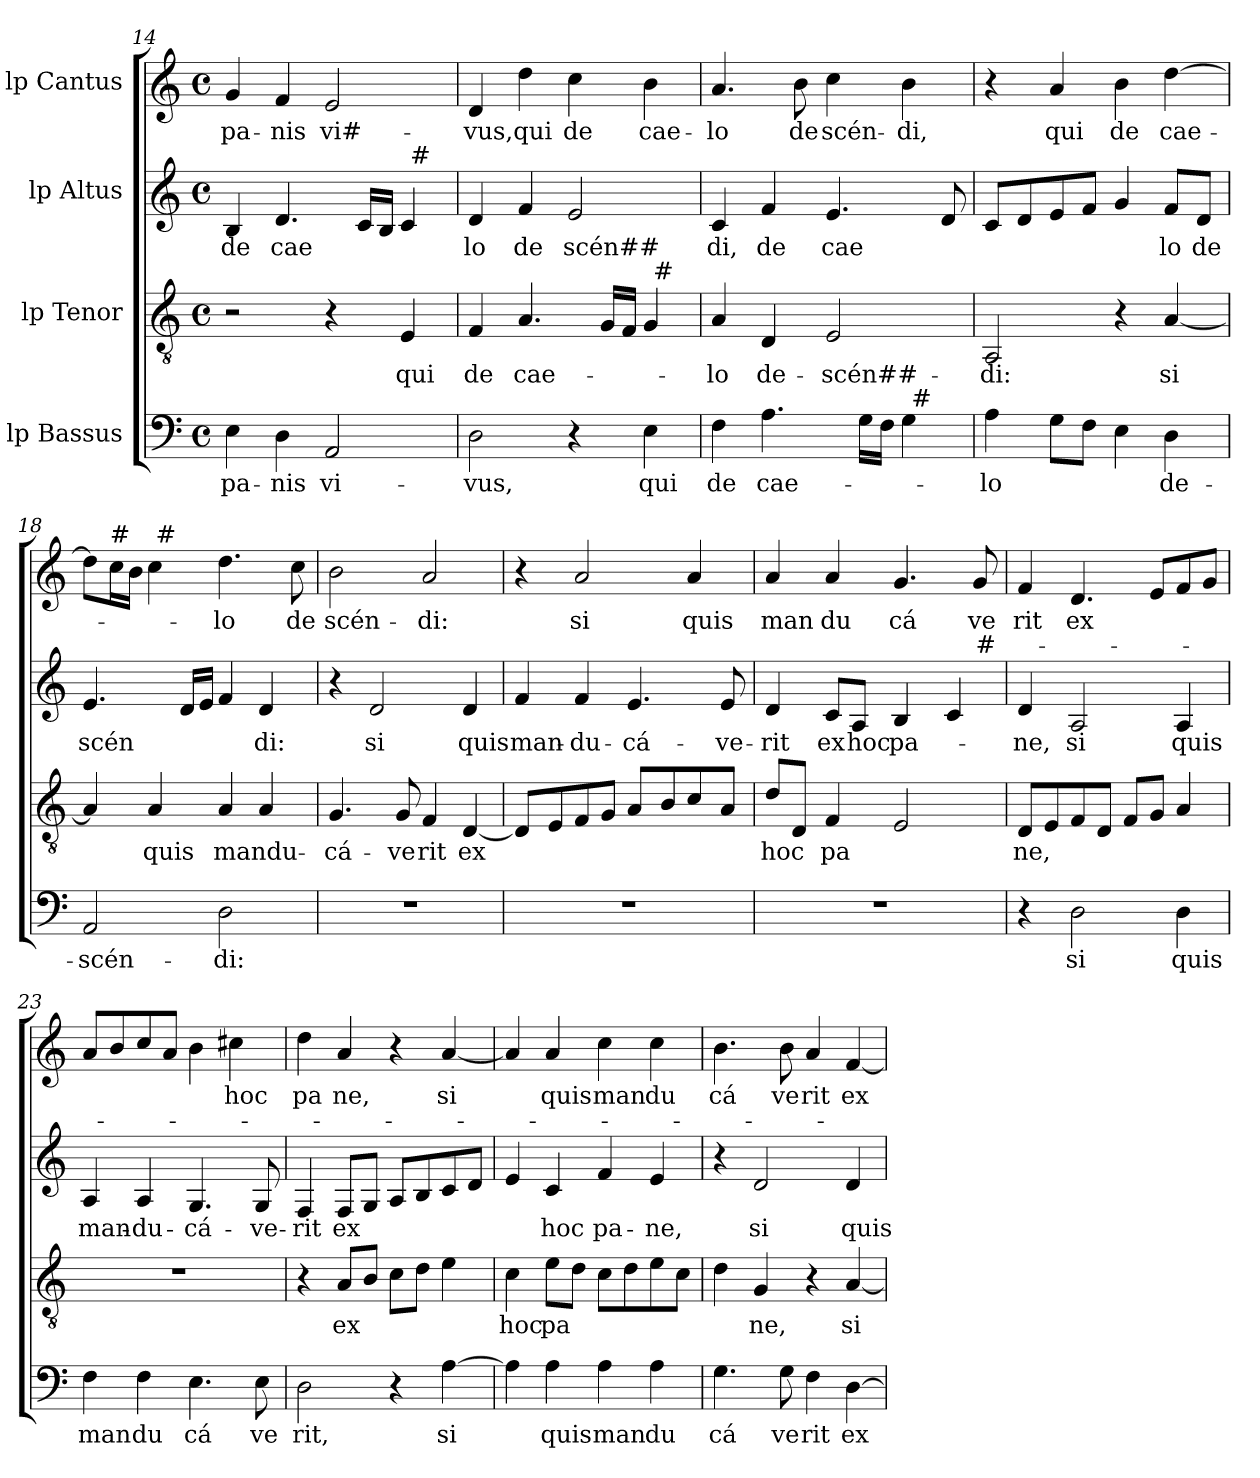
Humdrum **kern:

**kern	**text	**kern	**text	**kern	**text	**kern	**text	**text
*part4	*part4	*part3	*part3	*part2	*part2	*part1	*part1	*part1
*staff4	*staff4	*staff3	*staff3	*staff2	*staff2	*staff1	*staff1	*staff1
*I"lp Bassus	*	*I"lp Tenor	*	*I"lp Altus	*	*I"lp Cantus	*	*
*clefF4	*	*clefGv2	*	*clefG2	*	*clefG2	*	*
*M4/4	*	*M4/4	*	*M4/4	*	*M4/4	*	*
*met(c)	*	*met(c)	*	*met(c)	*	*met(c)	*	*
=14	=14	=14	=14	=14	=14	=14	=14	=14
!	!LO:LY:b:cj	!	!	!	!LO:LY:b:cj	!	!LO:LY:b:cj	!
*	*	*	*	*^	*	*	*	*
4E\	pa-	2r	.	4B/	2ryy	de	4g/	pa-	.
!	!LO:LY:b:cj	!	!	!	!	!LO:LY:b	!	!LO:LY:b:cj	!
4D\	-nis	.	.	4.d/	.	cae	4f/	-nis	.
!	!LO:LY:b:cj	!	!	!	!	!	!	!LO:LY:b:cj	!
2AA/	vi-	4r	.	.	4ryy	.	2e/	vi#-	.
.	.	.	.	16c/L	.	.	.	.	.
.	.	.	.	16B/J	.	.	.	.	.
!	!	!	!LO:LY:b:cj	!	!	!	!	!	!
.	.	4E/	qui	4c/	64ryy	.	.	.	.
!	!	!	!	!	!LO:TX:a:t=#	!	!	!	!
.	.	.	.	.	8...ryy	.	.	.	.
=15	=15	=15	=15	=15	=15	=15	=15	=15	=15
!	!LO:LY:b:cj	!	!LO:LY:b:cj	!	!	!LO:LY:b:cj	!	!LO:LY:b:cj	!
*	*	*^	*	*v	*v	*	*	*	*
2D\	-vus,	4F/	2ryy	de	4d/	lo	4d/	-vus,	.
!	!	!	!	!LO:LY:b	!	!LO:LY:b:cj	!	!LO:LY:b:cj	!
.	.	4.A/	.	cae-	4f/	de	4dd\	qui	.
!	!	!	!	!	!	!LO:LY:b:cj	!	!LO:LY:b:cj	!
4r	.	.	4ryy	.	2e/	scén##	4cc\	de	.
.	.	16G/L	.	.	.	.	.	.	.
.	.	16F/J	.	.	.	.	.	.	.
!	!LO:LY:b:cj	!	!	!	!	!	!	!LO:LY:b:cj	!
4E\	qui	4G/	64ryy	.	.	.	4b\	cae-	.
!	!	!	!LO:TX:a:t=#	!	!	!	!	!	!
.	.	.	8...ryy	.	.	.	.	.	.
=16	=16	=16	=16	=16	=16	=16	=16	=16	=16
!	!LO:LY:b:cj	!	!	!LO:LY:b:cj	!	!LO:LY:b:cj	!	!LO:LY:b:cj	!
*^	*	*v	*v	*	*	*	*	*	*
4F\	2ryy	de	4A/	-lo	4c/	di,	4.a/	-lo	.
!	!	!LO:LY:b	!	!LO:LY:b:cj	!	!LO:LY:b:cj	!	!	!
4.A\	.	cae-	4D/	de-	4f/	de	.	.	.
!	!	!	!	!	!	!	!	!LO:LY:b:cj	!
.	.	.	.	.	.	.	8b\	de	.
!	!	!	!	!LO:LY:b:cj	!	!LO:LY:b	!	!LO:LY:b:cj	!
.	4ryy	.	2E/	-scén##-	4.e/	cae	4cc\	scén-	.
16G\L	.	.	.	.	.	.	.	.	.
16F\J	.	.	.	.	.	.	.	.	.
!	!	!	!	!	!	!	!	!LO:LY:b:cj	!
4G\	64ryy	.	.	.	.	.	4b\	-di,	.
!	!LO:TX:a:t=#	!	!	!	!	!	!	!	!
.	8...ryy	.	.	.	.	.	.	.	.
.	.	.	.	.	8d/	.	.	.	.
=17	=17	=17	=17	=17	=17	=17	=17	=17	=17
!	!	!LO:LY:b:cj	!	!LO:LY:b:cj	!	!	!	!	!
*v	*v	*	*	*	*	*	*	*	*
4A\	-lo	2AA/	-di:	8c/L	.	4r	.	.
.	.	.	.	8d/	.	.	.	.
!	!	!	!	!	!	!	!LO:LY:b:cj	!
8G\L	.	.	.	8e/	.	4a/	qui	.
8F\J	.	.	.	8f/J	.	.	.	.
!	!	!	!	!	!	!	!LO:LY:b:cj	!
4E\	.	4r	.	4g/	.	4b\	de	.
!	!LO:LY:b:cj	!	!LO:LY:b:cj	!	!LO:LY:b:cj	!	!LO:LY:b	!
4D\	de-	[<4A/	si	8f/L	lo	[>4dd\	cae-	.
!	!	!	!	!	!LO:LY:b:cj	!	!	!
.	.	.	.	8d/J	de	.	.	.
=18	=18	=18	=18	=18	=18	=18	=18	=18
!	!LO:LY:b:cj	!	!	!	!LO:LY:b	!	!	!
*	*	*	*	*	*	*^	*	*
2AA/	-scén-	4A/]	.	4.e/	scén	8dd\L]	4ryy	.	.
!	!	!	!	!	!	!LO:TX:a:t=#	!	!	!
.	.	.	.	.	.	16cc\	.	.	.
.	.	.	.	.	.	16b\J	.	.	.
!	!	!	!LO:LY:b:cj	!	!	!	!	!	!
.	.	4A/	quis	.	.	4cc\	64ryy	.	.
!	!	!	!	!	!	!	!LO:TX:a:t=#	!	!
.	.	.	.	.	.	.	2ryy	.	.
.	.	.	.	16d/L	.	.	.	.	.
.	.	.	.	16e/J	.	.	.	.	.
!	!LO:LY:b:cj	!	!LO:LY:b:cj	!	!	!	!	!LO:LY:b:cj	!
2D\	-di:	4A/	mandu-	4f/	.	4.dd\	.	-lo	.
!	!	!	!	!	!LO:LY:b:cj	!	!	!	!
.	.	4A/	.	4d/	di:	.	.	.	.
.	.	.	.	.	.	.	8...ryy	.	.
!	!	!	!	!	!	!	!	!LO:LY:b:cj	!
.	.	.	.	.	.	8cc\	.	de	.
=19	=19	=19	=19	=19	=19	=19	=19	=19	=19
!	!	!	!LO:LY:b:cj	!	!	!	!	!LO:LY:b:cj	!
*	*	*	*	*	*	*v	*v	*	*
1r	.	4.G/	-cá-	4r	.	2b\	scén-	.
!	!	!	!	!	!LO:LY:b:cj	!	!	!
.	.	.	.	2d/	si	.	.	.
!	!	!	!LO:LY:b:cj	!	!	!	!	!
.	.	8G/	-ve	.	.	.	.	.
!	!	!	!LO:LY:b:cj	!	!	!	!LO:LY:b:cj	!
.	.	4F/	rit	.	.	2a/	-di:	.
!	!	!	!LO:LY:b:cj	!	!LO:LY:b:cj	!	!	!
.	.	[>4D/	ex	4d/	quis	.	.	.
!!LO:LB:g=z
=20	=20	=20	=20	=20	=20	=20	=20	=20
!	!	!	!	!	!LO:LY:b:cj	!	!	!
*^	*	*	*	*	*	*	*	*
1r	16.ryy	.	8D/L]	.	4f/	man-	4r	.	.
.	2ryy	.	.	.	.	.	.	.	.
.	.	.	8E/	.	.	.	.	.	.
!	!	!	!	!	!	!LO:LY:b:cj	!	!LO:LY:b:cj	!
.	.	.	8F/	.	4f/	-du-	2a/	si	.
.	.	.	8G/J	.	.	.	.	.	.
!	!	!	!	!	!	!LO:LY:b:cj	!	!	!
.	.	.	8A/L	.	4.e/	-cá-	.	.	.
.	4ryy	.	.	.	.	.	.	.	.
.	.	.	8B/	.	.	.	.	.	.
!	!	!	!	!	!	!	!	!LO:LY:b:cj	!
.	.	.	8c/	.	.	.	4a/	quis	.
.	8ryy	.	.	.	.	.	.	.	.
!	!	!	!	!	!	!LO:LY:b:cj	!	!	!
.	.	.	8A/J	.	8e/	-ve-	.	.	.
.	32ryy	.	.	.	.	.	.	.	.
=21	=21	=21	=21	=21	=21	=21	=21	=21	=21
!	!	!	!	!LO:LY:b	!	!LO:LY:b:cj	!	!LO:LY:b:cj	!
*v	*v	*	*	*	*^	*	*	*	*
1r	.	8d/L	hoc	4d/	8ryy	-rit	4a/	man	.
.	.	8D/J	.	.	32ryy	.	.	.	.
.	.	.	.	.	2ryy	.	.	.	.
!	!	!	!LO:LY:b:cj	!	!	!LO:LY:b:cj	!	!LO:LY:b:cj	!
.	.	4F/	pa	8c/L	.	ex	4a/	du	.
!	!	!	!	!	!	!LO:LY:b:cj	!	!	!
.	.	.	.	8A/J	.	hoc	.	.	.
!	!	!	!	!	!	!LO:LY:b:cj	!	!LO:LY:b:cj	!
.	.	2E/	.	4B/	.	pa-	4.g/	cá	.
.	.	.	.	.	4ryy	.	.	.	.
.	.	.	.	4c/	.	.	.	.	.
!	!	!	!	!	!	!	!	!LO:LY:b:cj	!LO:LY:b:rj
.	.	.	.	.	.	.	8g/	ve	#-
.	.	.	.	.	16.ryy	.	.	.	.
=22	=22	=22	=22	=22	=22	=22	=22	=22	=22
!	!	!	!LO:LY:b	!	!	!LO:LY:b:cj	!	!LO:LY:b:cj	!
*	*	*	*	*v	*v	*	*	*	*
4r	.	8D/L	ne,	4d/	-ne,	4f/	-rit	.
.	.	8E/	.	.	.	.	.	.
!	!LO:LY:b:cj	!	!	!	!LO:LY:b:cj	!	!LO:LY:b:cj	!
2D\	si	8F/	.	2A/	si	4.d/	ex	.
.	.	8D/J	.	.	.	.	.	.
.	.	8F/L	.	.	.	.	.	.
.	.	8G/J	.	.	.	8e/L	.	.
!	!LO:LY:b:cj	!	!	!	!LO:LY:b:cj	!	!	!
4D\	quis	4A/	.	4A/	quis	8f/	.	.
.	.	.	.	.	.	8g/J	.	.
=23	=23	=23	=23	=23	=23	=23	=23	=23
!	!LO:LY:b:cj	!	!	!	!LO:LY:b:cj	!	!	!
4F\	man	1r	.	4A/	man-	8a/L	.	.
.	.	.	.	.	.	8b/	.	.
!	!LO:LY:b:cj	!	!	!	!LO:LY:b:cj	!	!	!
4F\	du	.	.	4A/	-du-	8cc/	.	.
.	.	.	.	.	.	8a/J	.	.
!	!LO:LY:b:cj	!	!	!	!LO:LY:b:cj	!	!	!
4.E\	cá	.	.	4.G/	-cá-	4b\	.	.
!	!	!	!	!	!	!	!LO:LY:b:cj	!
.	.	.	.	.	.	4cc#X\	hoc	.
!	!LO:LY:b:cj	!	!	!	!LO:LY:b:cj	!	!	!
8E\	ve	.	.	8G/	-ve-	.	.	.
=24	=24	=24	=24	=24	=24	=24	=24	=24
!	!LO:LY:b:cj	!	!	!	!LO:LY:b:cj	!	!LO:LY:b:cj	!
2D\	rit,	4r	.	4F/	-rit	4dd\	pa	.
!	!	!	!LO:LY:b:cj	!	!LO:LY:b:cj	!	!LO:LY:b:cj	!
.	.	8A/L	ex	8F/L	ex	4a/	ne,	.
.	.	8B/J	.	8G/J	.	.	.	.
4r	.	8c\L	.	8A/L	.	4r	.	.
.	.	8d\J	.	8B/	.	.	.	.
!	!LO:LY:b:cj	!	!	!	!	!	!LO:LY:b:cj	!
[>4A\	si	4e\	.	8c/	.	[<4a/	si	.
.	.	.	.	8d/J	.	.	.	.
=25	=25	=25	=25	=25	=25	=25	=25	=25
!	!	!	!LO:LY:b:cj	!	!	!	!	!
4A\]	.	4c\	hoc	4e/	.	4a/]	.	.
!	!LO:LY:b:cj	!	!LO:LY:b:cj	!	!LO:LY:b:cj	!	!LO:LY:b:cj	!
4A\	quis	8e\L	pa	4c/	hoc	4a/	quis	.
.	.	8d\J	.	.	.	.	.	.
!	!LO:LY:b:cj	!	!	!	!LO:LY:b:cj	!	!LO:LY:b:cj	!
4A\	man	8c\L	.	4f/	pa-	4cc\	man	.
.	.	8d\	.	.	.	.	.	.
!	!LO:LY:b:cj	!	!	!	!LO:LY:b:cj	!	!LO:LY:b:cj	!
4A\	du	8e\	.	4e/	-ne,	4cc\	du	.
.	.	8c\J	.	.	.	.	.	.
!!LO:PB:g=z
=26	=26	=26	=26	=26	=26	=26	=26	=26
!	!LO:LY:b:cj	!	!	!	!	!	!LO:LY:b:cj	!
4.G\	cá	4d\	.	4r	.	4.b\	cá	.
!	!	!	!LO:LY:b:cj	!	!LO:LY:b:cj	!	!	!
.	.	4G/	ne,	2d/	si	.	.	.
!	!LO:LY:b:cj	!	!	!	!	!	!LO:LY:b:cj	!
8G\	ve	.	.	.	.	8b\	ve	.
!	!LO:LY:b:cj	!	!	!	!	!	!LO:LY:b:cj	!
4F\	rit	4r	.	.	.	4a/	rit	.
!	!LO:LY:b:cj	!	!LO:LY:b:cj	!	!LO:LY:b:cj	!	!LO:LY:b:cj	!
[>4D\	ex	[<4A/	si	4d/	quis	[<4f/	ex	.
=	=	=	=	=	=	=	=	=
*-	*-	*-	*-	*-	*-	*-	*-	*-
